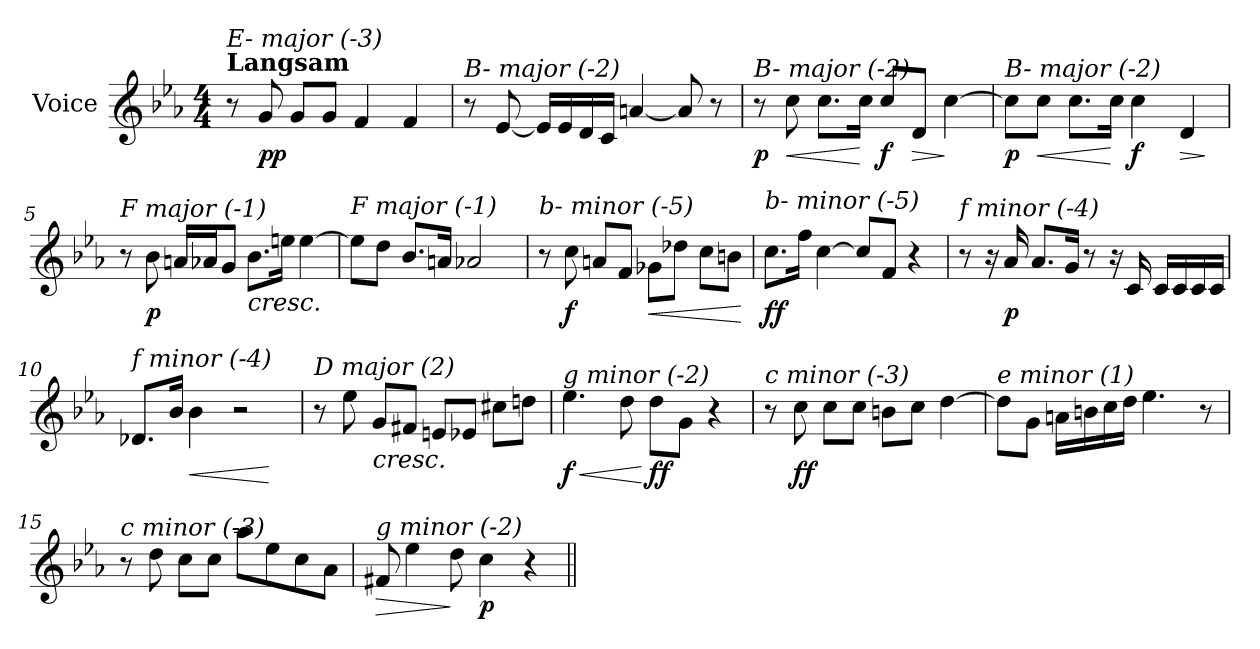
**kern	**dynam
*part1	*part1
*staff1	*staff1
*I"Voice	*
*clefG2	*
*k[b-e-a-]	*
*E-:	*
*M4/4	*
=1	=1
!LO:TX:a:B:t=Langsam	!
!LO:TX:i:t=E- major (-3)	!
8r	.
!	!LO:DY:b
8g/	pp
8g/L	.
8g/J	.
4f/	.
4f/	.
=2	=2
!LO:TX:i:t=B- major (-2)	!
8r	.
[8e-/	.
16e-/LL]	.
16e-/	.
16d/	.
16c/JJ	.
[4an/	.
8a/]	.
8r	.
=3	=3
!LO:TX:i:t=B- major (-2)	!
!	!LO:DY:b
8r	p
!	!LO:HP:b
8cc\	<
8.cc\L	.
16cc\Jk	[
!	!LO:DY:b
8cc/L	f
!	!LO:HP:b
8d/J	>
[4cc\	]
=4	=4
!LO:TX:i:t=B- major (-2)	!
!	!LO:DY:b
8cc\L]	p
!	!LO:HP:b
8cc\J	<
8.cc\L	.
16cc\Jk	[
!	!LO:DY:b
4cc\	f
!	!LO:HP:b
4d/	>
.	]
!!LO:LB:g=z
=5	=5
!LO:TX:i:t=F major (-1)	!
8r	.
!	!LO:DY:b
8b-\	p
16an/LL	.
16a-X/J	.
8g/J	.
!LO:TX:b:i:t=cresc.	!
8.b-\L	.
16een\Jk	.
[4ee\	.
=6	=6
!LO:TX:i:t=F major (-1)	!
8ee\L]	.
8dd\J	.
8.b-/L	.
16an/Jk	.
2a-Xi/	.
=7	=7
!LO:TX:i:t=b- minor (-5)	!
8r	.
!	!LO:DY:b
8cc\	f
8an/L	.
8f/J	.
!	!LO:HP:b
8g-X\L	<
8dd-X\J	.
8cc\L	.
8bn\J	.
.	[
=8	=8
!LO:TX:i:t=b- minor (-5)	!
!	!LO:DY:b
8.cc\L	ff
16ff\Jk	.
[4cc\	.
8cc/L]	.
8f/J	.
4r	.
!!LO:LB:g=z
=9	=9
!LO:TX:i:t=f minor (-4)	!
8r	.
16r	.
!	!LO:DY:b
16a-/	p
8.a-/L	.
16g/Jk	.
8r	.
16r	.
16c/	.
16c/LL	.
16c/	.
16c/	.
16c/JJ	.
=10	=10
!LO:TX:i:t=f minor (-4)	!
8.d-X/L	.
16b-/Jk	.
!	!LO:HP:b
4b-\	<
2r	.
.	[
=11	=11
!LO:TX:i:t=D major (2)	!
8r	.
8ee-\	.
!LO:TX:b:i:t=cresc.	!
8g/L	.
8f#Xi/J	.
8eni/L	.
8e-i/J	.
8cc#Xi\L	.
8ddn\J	.
=12	=12
!LO:TX:i:t=g minor (-2)	!
!	!LO:HP:b
!	!LO:DY:n=1:b
4.ee-\	< f
8dd\	.
!	!LO:DY:n=2:b
8dd\L	[ ff
8g\J	.
4r	.
!!LO:LB:g=z
=13	=13
!LO:TX:i:t=c minor (-3)	!
8r	.
!	!LO:DY:b
8cc\	ff
8cc\L	.
8cc\J	.
8bn\L	.
8cc\J	.
[4dd\	.
=14	=14
!LO:TX:i:t=e minor (1)	!
8dd\L]	.
8g\J	.
16an\LL	.
16bn\	.
16cc\	.
16dd\JJ	.
4.ee-\	.
8r	.
=15	=15
!LO:TX:i:t=c minor (-3)	!
8r	.
8dd\	.
8cc\L	.
8cc\J	.
8aa-\L	.
8ee-\	.
8cc\	.
8a-\J	.
=16	=16
!LO:TX:i:t=g minor (-2)	!
!	!LO:HP:b
8f#X/	>
4ee-\	.
8dd\	]
!	!LO:DY:b
4cc\	p
4r	.
=||	=||
*-	*-
